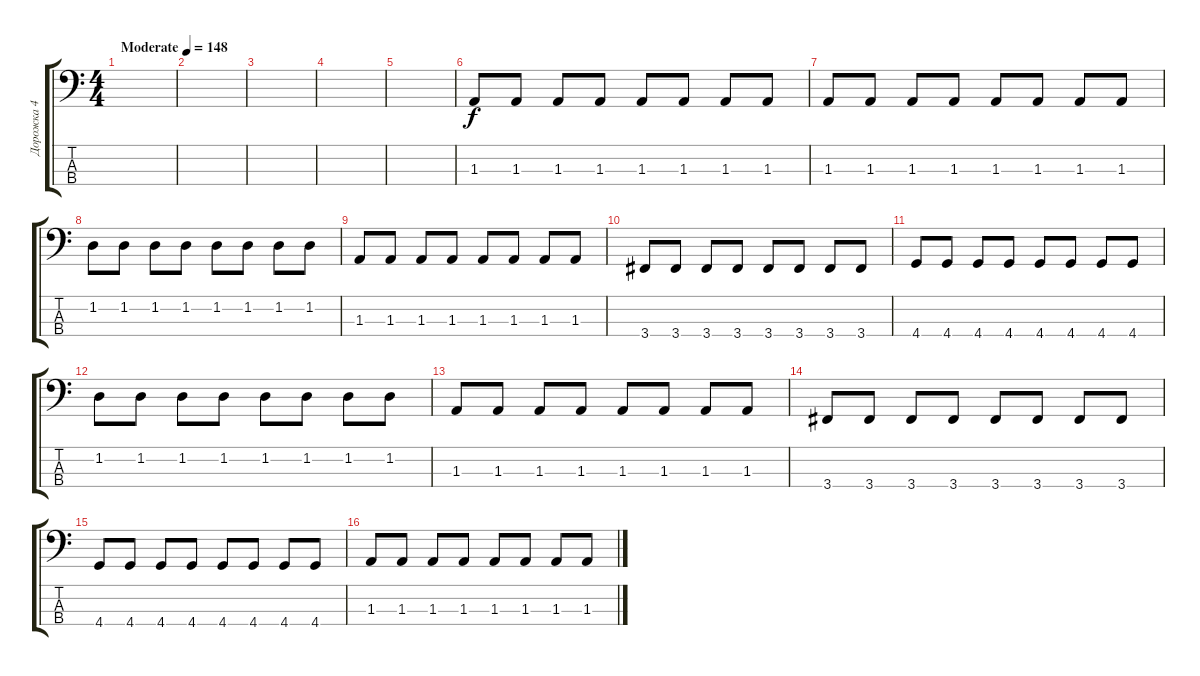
\track ("Дорожка 4" "Дорожка 4") {instrument electricbassfinger}
\staff {score tabs}
\tuning (Gb2 Db2 Ab1 Eb1) {hide}
\ts (4 4)
\tempo (148 "Moderate")
\clef f4
\ks c
|
|
|
|
|
1.3.8 1.3.8 1.3.8 1.3.8 1.3.8 1.3.8 1.3.8 1.3.8 |
1.3.8 1.3.8 1.3.8 1.3.8 1.3.8 1.3.8 1.3.8 1.3.8 |
1.2.8 1.2.8 1.2.8 1.2.8 1.2.8 1.2.8 1.2.8 1.2.8 |
1.3.8 1.3.8 1.3.8 1.3.8 1.3.8 1.3.8 1.3.8 1.3.8 |
3.4.8 3.4.8 3.4.8 3.4.8 3.4.8 3.4.8 3.4.8 3.4.8 |
4.4.8 4.4.8 4.4.8 4.4.8 4.4.8 4.4.8 4.4.8 4.4.8 |
1.2.8 1.2.8 1.2.8 1.2.8 1.2.8 1.2.8 1.2.8 1.2.8 |
1.3.8 1.3.8 1.3.8 1.3.8 1.3.8 1.3.8 1.3.8 1.3.8 |
3.4.8 3.4.8 3.4.8 3.4.8 3.4.8 3.4.8 3.4.8 3.4.8 |
4.4.8 4.4.8 4.4.8 4.4.8 4.4.8 4.4.8 4.4.8 4.4.8 |
1.3.8 1.3.8 1.3.8 1.3.8 1.3.8 1.3.8 1.3.8 1.3.8
